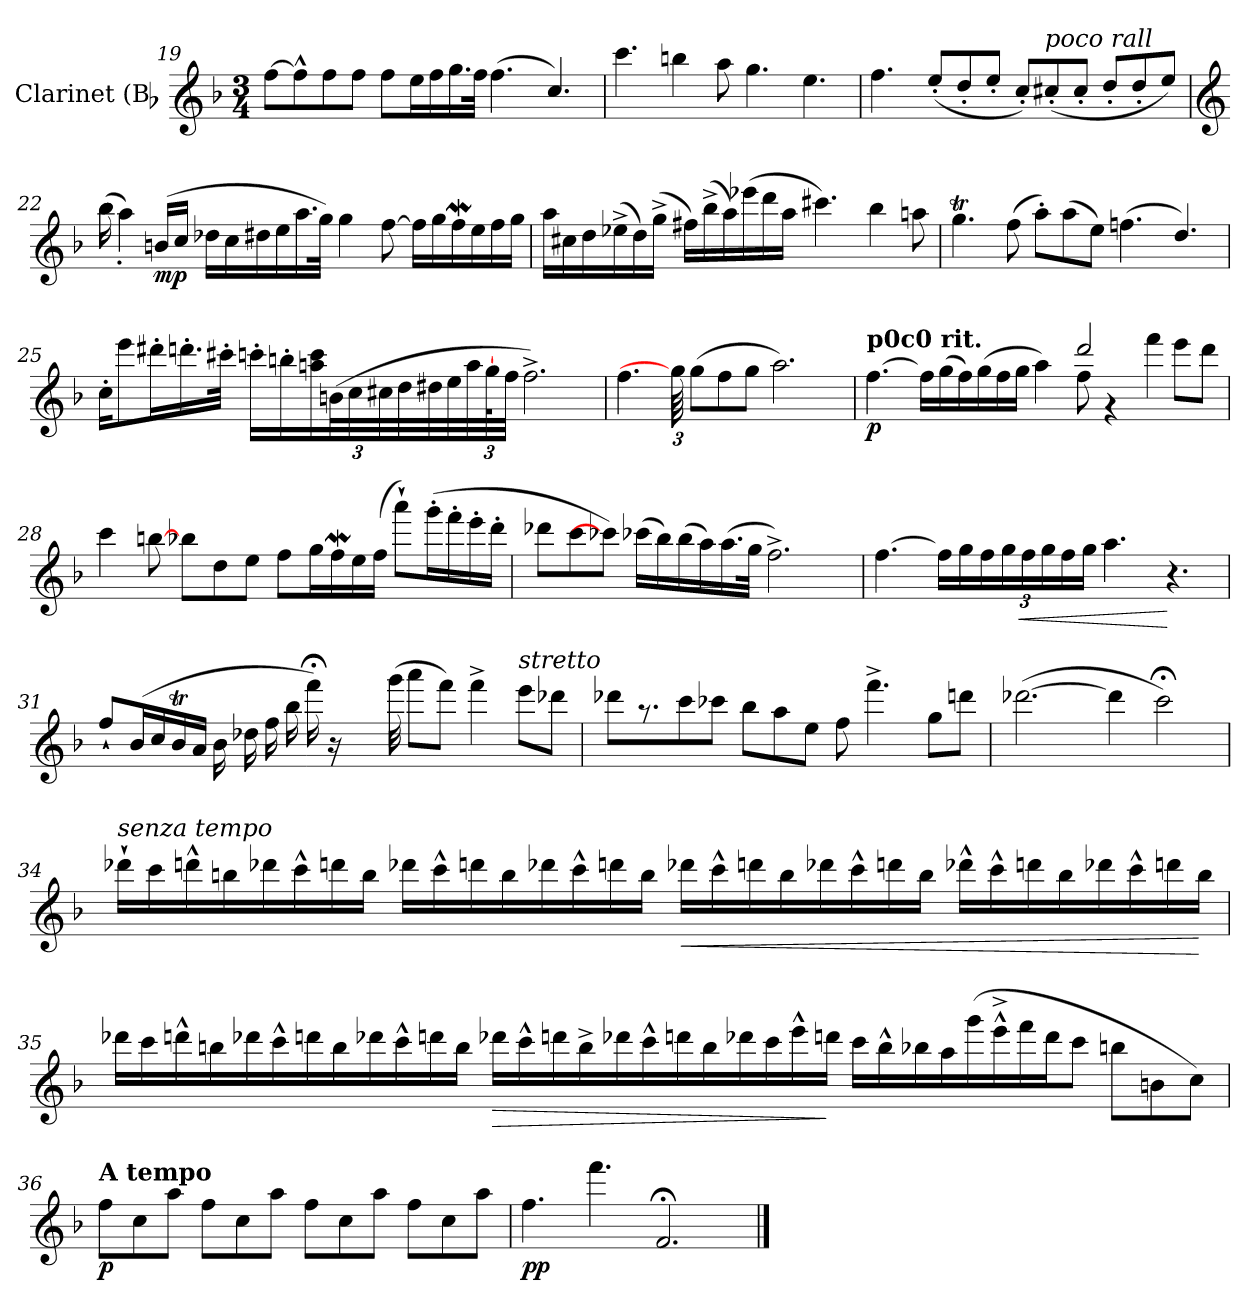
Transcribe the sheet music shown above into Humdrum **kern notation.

**kern	**dynam
*part1	*part1
*staff1	*staff1
*I"Clarinet (Bb	*
!!LO:LB:g=z
*clefG2	*
*k[b-]	*
*M3/4	*
=19	=19
[8ff\L	.
8ff^^\]	.
8ff\	.
8ff\J	.
8ff\L	.
16ee\L	.
16ff\	.
16.gg\	.
32ff\JJk	.
(>4.ff\	.
4.cc/)	.
=20	=20
4.ccc\	.
4bbn\	.
8aa\	.
4.gg\	.
4.ee\	.
=21	=21
4.ff\	.
(8ee'/L	.
8dd'/	.
8ee'/J	.
8cc'/L)	.
!LO:TX:a:i:t=poco rall	!
(8cc#X'/	.
8cc#'/J	.
8dd'/L	.
8dd'/	.
8ee/J)	.
!!LO:PB:g=z
=22	=22
*clefG2	*
*^	*
(4bb-\	16bb-\	.
.	4aa'\)	.
!	!	!LO:DY:b
(>16bn/LL	.	mp
16cc/JJ	1ryy	.
16dd-X\LL	.	.
16cc\	.	.
16dd#X\	.	.
16ee\	.	.
16.aa\	.	.
32gg\JJk)	.	.
4gg\	.	.
[8ff\	.	.
16ff\LL]	.	.
16gg\	.	.
16ffw\	.	.
16ee\	8.ryy	.
16ff\	.	.
16gg\JJ	.	.
*v	*v	*
=23	=23
16aa\LL	.
16cc#X\	.
16dd\	.
(>16ee-X^\	.
16dd\)	.
(>16gg^\JJ	.
16ff#X\LL)	.
(>16bb-^\	.
16aa\)	.
(>16eee-X\	.
16ddd\	.
16aa\JJ	.
4.ccc#X\)	.
4bb-\	.
8aan\	.
!!LO:LB:g=z
=24	=24
4.ggT\	.
(8ff\	.
8aa'\L)	.
(>8aa\	.
8ee\J)	.
(>4.ffn\	.
4.dd/)	.
=25	=25
16cc'\KL	.
8eee\	.
16ddd#X'\L	.
16.dddn'\	.
32ccc#X'\JJk	.
16cccn'\LL	.
16bbn'\	.
16aan\ 16ccc\	.
*Xbrackettup	*
(>48bn\L	.
48cc\	.
48cc#X\	.
32dd\	.
32dd#X\	.
32ee\	.
48aa\	.
[96gg\	.
96ryy	.
48ff\JJJ	.
2.ff^\)	.
!!LO:LB:g=z
=26	=26
4.ff\	.
96gg\]	.
(>8gg\L	.
8ff\	.
8gg\J	.
2.aa\)	.
=27	=27
*^	*
!LO:TX:a:B:t=p0c0 rit.	!	!
!	!	!LO:DY:b
[4.ff\	1ryy	p
16ff\LL]	.	.
(>16gg\	.	.
16ff\)	.	.
(>16gg\	.	.
16ff\	.	.
16gg\JJ	.	.
4aa\)	.	.
2ddd/	8ff\	.
.	4r	.
.	4fff\	.
8eee\L	.	.
8ddd\J	8ryy	.
*v	*v	*
=28	=28
4ccc\	.
[8bbn\	.
8bb-X\L	.
8dd\	.
8ee\J	.
8ff\L	.
16gg\L	.
16ffw\	.
16ee\	.
(16ff\JJ	.
8aaa''\L)	.
(>16ggg'\L	.
16fff'\	.
16eee'\	.
16ddd'\JJ	.
!!LO:LB:g=z
=29	=29
8ddd-X\L	.
8ccc\	.
8ccc-X\J])	.
(>16ccc-X\LL	.
16bb-\)	.
(>16bb-\	.
16aa\)	.
(>16.aa\	.
32gg\JJk	.
2.ff^\)	.
=30	=30
[4.ff\	.
16ff\LL]	.
16gg\	.
16ff\	.
24gg\	.
!	!LO:HP:b
24ff\	<
24gg\	.
16ff\	.
16gg\JJ	.
4.aa\	.
4.r	[
!!LO:LB:g=z
=31	=31
8ff`/L	.
(>16b-/L	.
16cc/	.
16b-T/	.
16a/JJ	.
16b-\	.
16dd-X\	.
16ff\	.
16bb-\	.
16fff;<\)	.
16r	.
8.ryy	.
(>32ggg\	.
8aaa\L	.
8fff\J)	.
4fff^\	.
!LO:TX:a:i:t=stretto	!
8eee\L	.
8ddd-X\J	.
=32	=32
8ddd-X\L	.
8.r	.
8ccc\	.
8ccc-X\J	.
8bb-\L	.
8aa\	.
8ee\J	.
8ff\	.
4.fff^\	.
8gg\L	.
8dddn\J	.
=33	=33
(>[2.ddd-X\	.
4ddd-\]	.
2ccc;<\)	.
!!LO:LB:g=z
=34	=34
!LO:TX:a:i:t=senza tempo	!
16ddd-X`\LL	.
16ccc\	.
16dddn^^\	.
16bbn\	.
16ddd-X\	.
16ccc^^\	.
16dddn\	.
16bb\JJ	.
16ddd-X\LL	.
16ccc^^\	.
16dddn\	.
16bb\	.
16ddd-X\	.
16ccc^^\	.
16dddn\	.
16bb\JJ	.
!	!LO:HP:b
16ddd-X\LL	<
16ccc^^\	.
16dddn\	.
16bb\	.
16ddd-X\	.
16ccc^^\	.
16dddn\	.
16bb\JJ	.
16ddd-X^^\LL	.
16ccc^^\	.
16dddn\	.
16bb\	.
16ddd-X\	.
16ccc^^\	.
16dddn\	.
16bb\JJ	[
!!LO:LB:g=z
=35	=35
16ddd-X\LL	.
16ccc\	.
16dddn^^\	.
16bbn\	.
16ddd-X\	.
16ccc^^\	.
16dddn\	.
16bb\	.
16ddd-X\	.
16ccc^^\	.
16dddn\	.
16bb\JJ	.
!	!LO:HP:b
16ddd-X\LL	>
16ccc^^\	.
16dddn\	.
16bb^\	.
16ddd-X\	.
16ccc^^\	.
16dddn\	.
16bb\	.
16ddd-X\	.
16ccc\	.
16eee^^\	.
16dddn\JJ	]
16ccc\LL	.
16bb^^\	.
16bb-X\	.
16aa\	.
(>16ggg\	.
16eee^^^\	.
16fff\	.
16ddd\J	.
8ccc\J	.
8bbn\L	.
8bn\	.
8cc\J)	.
!!LO:LB:g=z
=36	=36
!LO:TX:a:B:t=A tempo	!
!	!LO:DY:b
8ff\L	p
8cc\	.
8aa\J	.
8ff\L	.
8cc\	.
8aa\J	.
8ff\L	.
8cc\	.
8aa\J	.
8ff\L	.
8cc\	.
8aa\J	.
=37	=37
!	!LO:DY:b
4.ff\	pp
4.fff\	.
2.f;</	.
==	==
*-	*-
